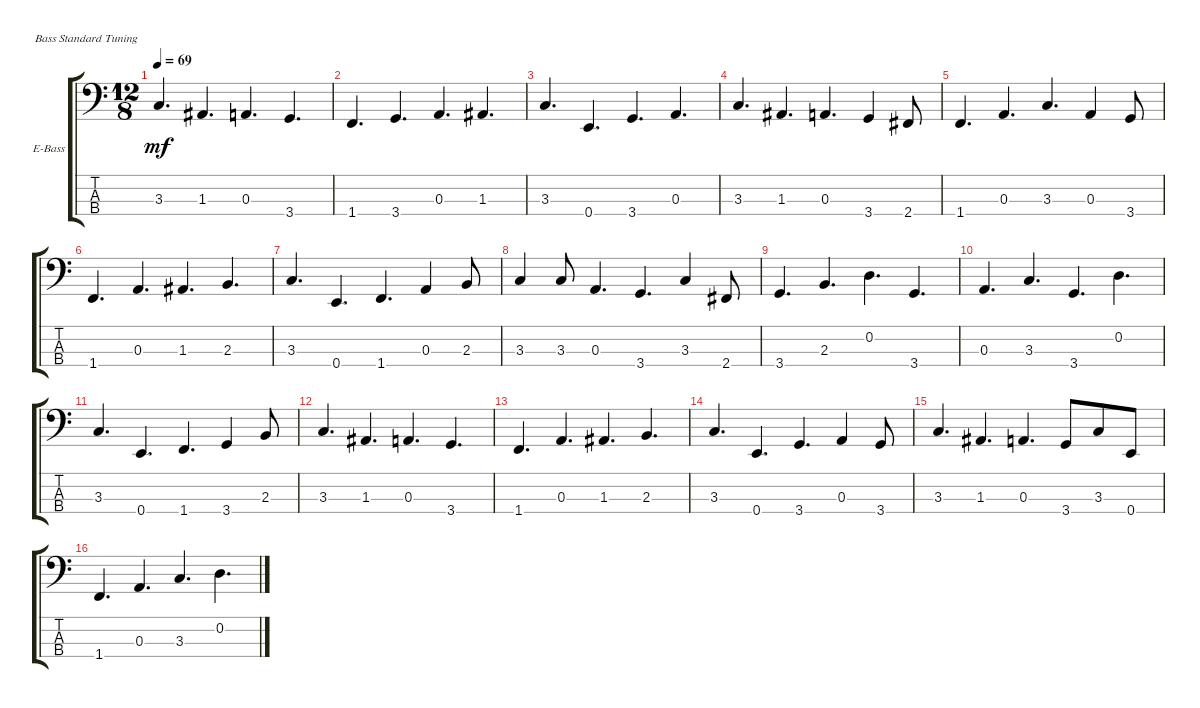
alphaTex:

\defaultSystemsLayout 4
\bracketExtendMode groupsimilarinstruments
\firstSystemTrackNameOrientation horizontal
\otherSystemsTrackNameOrientation horizontal
\track ("Electric Bass" "E-Bass") {instrument electricbassfinger}
\staff {score tabs}
\tuning (G2 D2 A1 E1)
\ts (12 8)
\tempo 69
\clef f4
\ks c
3.3.4{d dy mf} 1.3.4{d} 0.3.4{d} 3.4.4{d} |
1.4.4{d} 3.4.4{d} 0.3.4{d} 1.3.4{d} |
3.3.4{d} 0.4.4{d} 3.4.4{d} 0.3.4{d} |
3.3.4{d} 1.3.4{d} 0.3.4{d} 3.4.4 2.4.8 |
1.4.4{d} 0.3.4{d} 3.3.4{d} 0.3.4 3.4.8 |
1.4.4{d} 0.3.4{d} 1.3.4{d} 2.3.4{d} |
3.3.4{d} 0.4.4{d} 1.4.4{d} 0.3.4 2.3.8 |
3.3.4 3.3.8 0.3.4{d} 3.4.4{d} 3.3.4 2.4.8 |
3.4.4{d} 2.3.4{d} 0.2.4{d} 3.4.4{d} |
0.3.4{d} 3.3.4{d} 3.4.4{d} 0.2.4{d} |
3.3.4{d} 0.4.4{d} 1.4.4{d} 3.4.4 2.3.8 |
3.3.4{d} 1.3.4{d} 0.3.4{d} 3.4.4{d} |
1.4.4{d} 0.3.4{d} 1.3.4{d} 2.3.4{d} |
3.3.4{d} 0.4.4{d} 3.4.4{d} 0.3.4 3.4.8 |
3.3.4{d} 1.3.4{d} 0.3.4{d} 3.4.8 3.3.8 0.4.8 |
1.4.4{d} 0.3.4{d} 3.3.4{d} 0.2.4{d}
